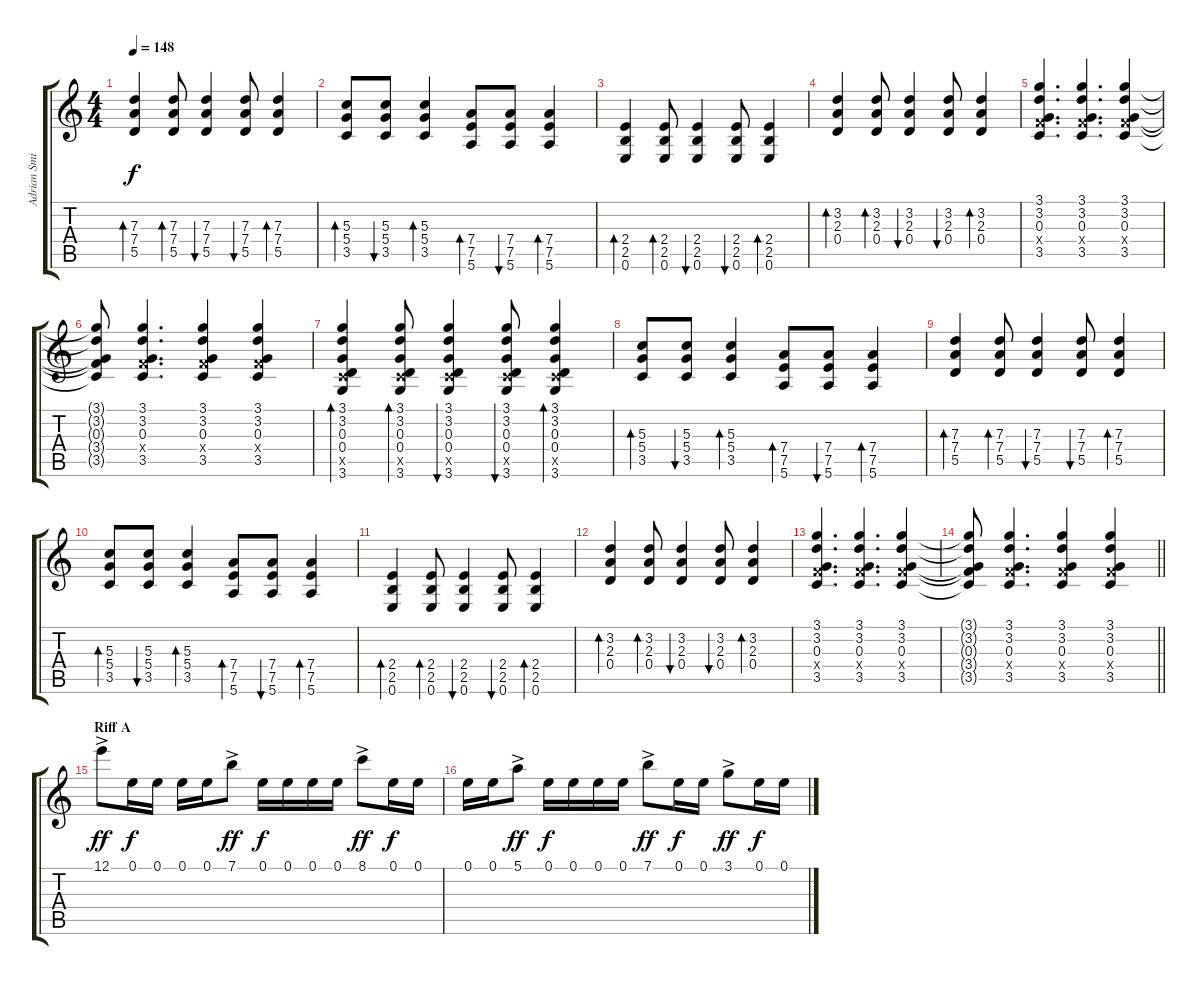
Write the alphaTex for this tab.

\track ("Adrian Smith" "Adrian Smi") {instrument distortionguitar}
\staff {score tabs}
\tuning (E4 B3 G3 D3 A2 E2) {hide}
\ts (4 4)
\tempo 148
\clef g2
\ks c
(7.3 7.4 5.5).4{bd 30 dy f} (7.3 7.4 5.5).8{bd 30} (7.3 7.4 5.5).4{bu 30} (7.3 7.4 5.5).8{bu 60} (7.3 7.4 5.5).4{bd 60} |
(5.3 5.4 3.5).8{bd 30} (5.3 5.4 3.5).8{bu 30} (5.3 5.4 3.5).4{bd 30} (7.4 7.5 5.6).8{bd 30} (7.4 7.5 5.6).8{bu 30} (7.4 7.5 5.6).4{bd 30} |
(2.4 2.5 0.6).4{bd 30} (2.4 2.5 0.6).8{bd 30} (2.4 2.5 0.6).4{bu 30} (2.4 2.5 0.6).8{bu 30} (2.4 2.5 0.6).4{bd 60} |
(3.2 2.3 0.4).4{bd 30} (3.2 2.3 0.4).8{bd 30} (3.2 2.3 0.4).4{bu 30} (3.2 2.3 0.4).8{bu 30} (3.2 2.3 0.4).4{bd 60} |
(3.1 3.2 0.3 3.4{x} 3.5).4{d} (3.1 3.2 0.3 3.4{x} 3.5).4{d} (3.1 3.2 0.3 3.4{x} 3.5).4 |
(3.1{t} 3.2{t} 0.3{t} 3.4{t} 3.5{t}).8 (3.1 3.2 0.3 3.4{x} 3.5).4{d} (3.1 3.2 0.3 3.4{x} 3.5).4 (3.1 3.2 0.3 3.4{x} 3.5).4 |
(3.1 3.2 0.3 0.4 3.5{x} 3.6).4{bd 30} (3.1 3.2 0.3 0.4 3.5{x} 3.6).8{bd 30} (3.1 3.2 0.3 0.4 3.5{x} 3.6).4{bu 30} (3.1 3.2 0.3 0.4 3.5{x} 3.6).8{bu 30} (3.1 3.2 0.3 0.4 3.5{x} 3.6).4{bd 30} |
(5.3 5.4 3.5).8{bd 30} (5.3 5.4 3.5).8{bu 30} (5.3 5.4 3.5).4{bd 30} (7.4 7.5 5.6).8{bd 30} (7.4 7.5 5.6).8{bu 30} (7.4 7.5 5.6).4{bd 30} |
(7.3 7.4 5.5).4{bd 30} (7.3 7.4 5.5).8{bd 30} (7.3 7.4 5.5).4{bu 30} (7.3 7.4 5.5).8{bu 30} (7.3 7.4 5.5).4{bd 60} |
(5.3 5.4 3.5).8{bd 30} (5.3 5.4 3.5).8{bu 30} (5.3 5.4 3.5).4{bd 30} (7.4 7.5 5.6).8{bd 30} (7.4 7.5 5.6).8{bu 30} (7.4 7.5 5.6).4{bd 30} |
(2.4 2.5 0.6).4{bd 30} (2.4 2.5 0.6).8{bd 30} (2.4 2.5 0.6).4{bu 30} (2.4 2.5 0.6).8{bu 30} (2.4 2.5 0.6).4{bd 60} |
(3.2 2.3 0.4).4{bd 30} (3.2 2.3 0.4).8{bd 30} (3.2 2.3 0.4).4{bu 30} (3.2 2.3 0.4).8{bu 30} (3.2 2.3 0.4).4{bd 60} |
(3.1 3.2 0.3 3.4{x} 3.5).4{d} (3.1 3.2 0.3 3.4{x} 3.5).4{d} (3.1 3.2 0.3 3.4{x} 3.5).4 |
\barLineRight lightlight
(3.1{t} 3.2{t} 0.3{t} 3.4{t} 3.5{t}).8 (3.1 3.2 0.3 3.4{x} 3.5).4{d} (3.1 3.2 0.3 3.4{x} 3.5).4 (3.1 3.2 0.3 3.4{x} 3.5).4 |
\section ("" "Riff A")
12.1{ac}.8{dy ff} 0.1.16{dy f} 0.1.16 0.1.16 0.1.16 7.1{ac}.8{dy ff} 0.1.16{dy f} 0.1.16 0.1.16 0.1.16 8.1{ac}.8{dy ff} 0.1.16{dy f} 0.1.16 |
0.1.16 0.1.16 5.1{ac}.8{dy ff} 0.1.16{dy f} 0.1.16 0.1.16 0.1.16 7.1{ac}.8{dy ff} 0.1.16{dy f} 0.1.16 3.1{ac}.8{dy ff} 0.1.16{dy f} 0.1.16
